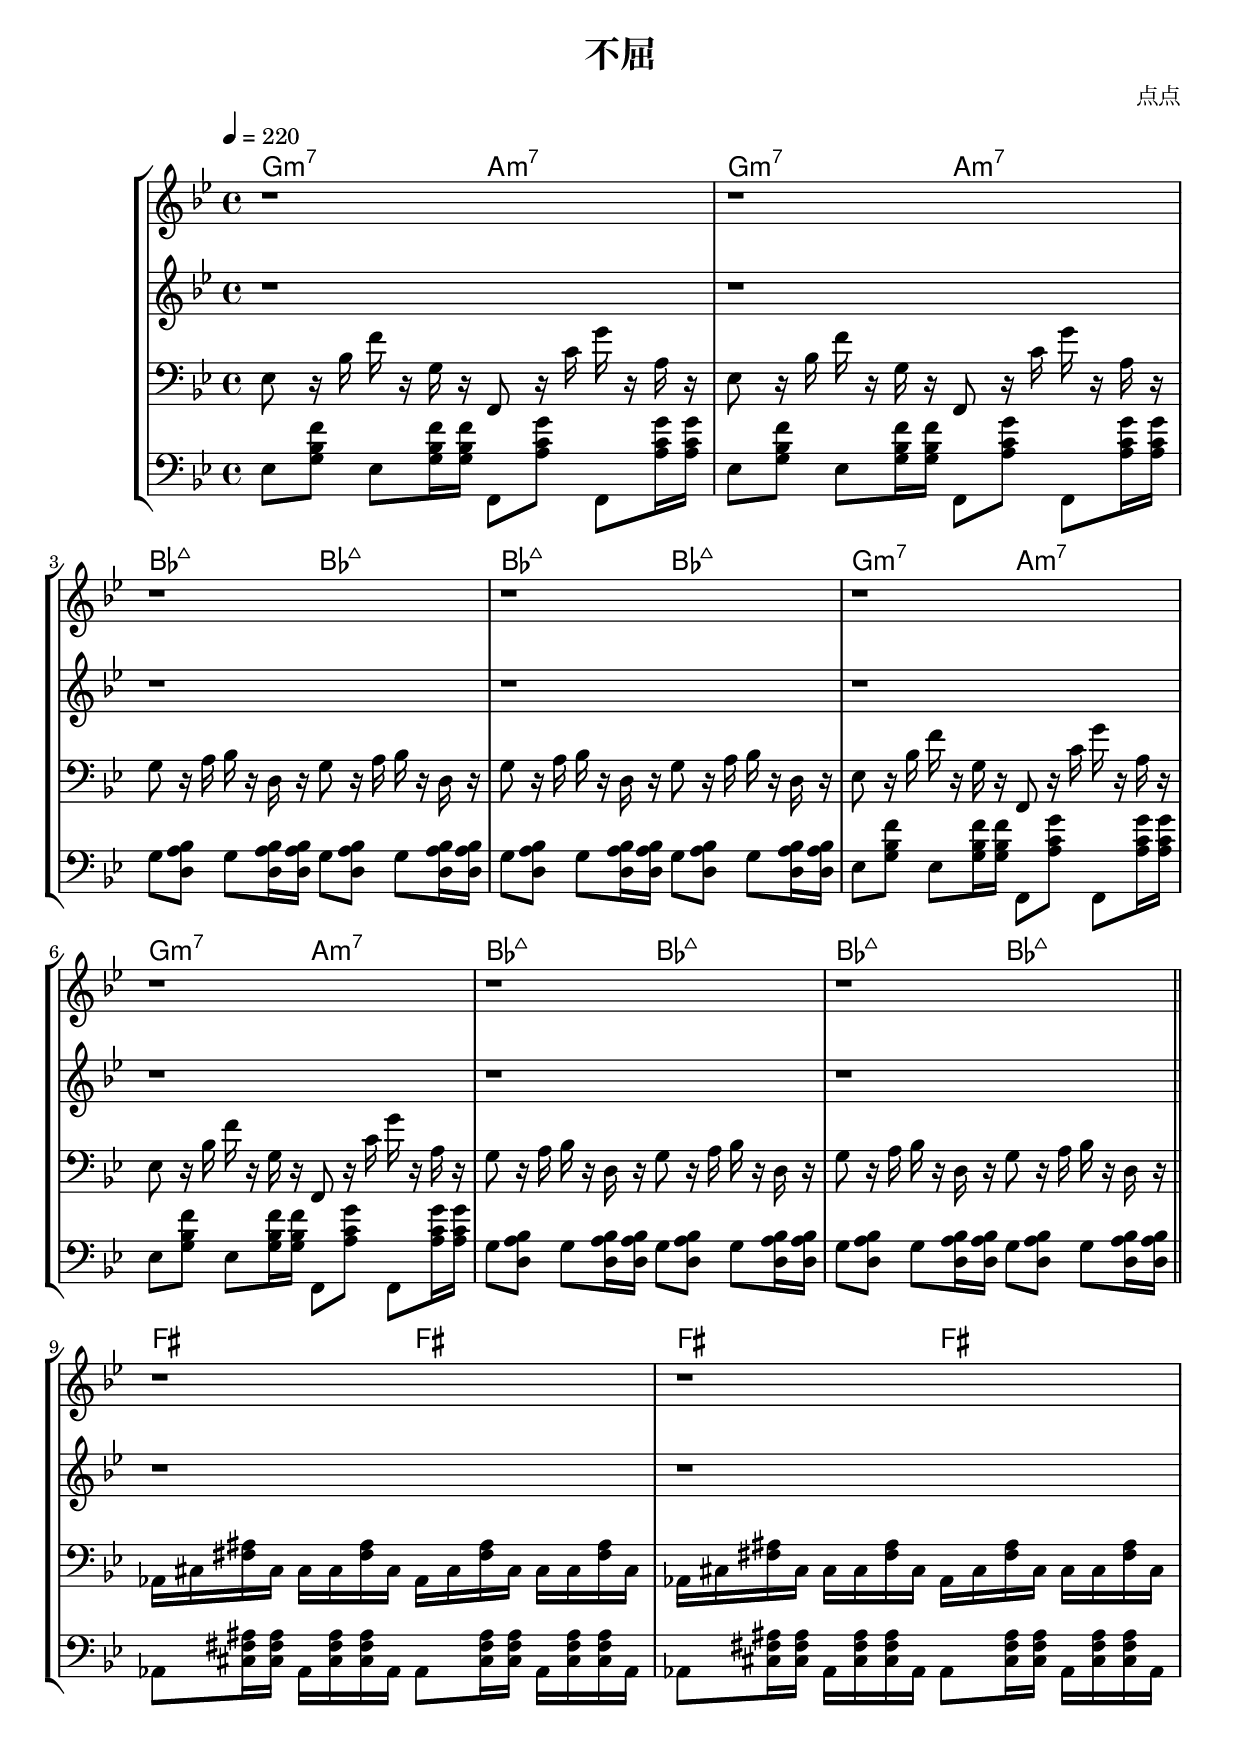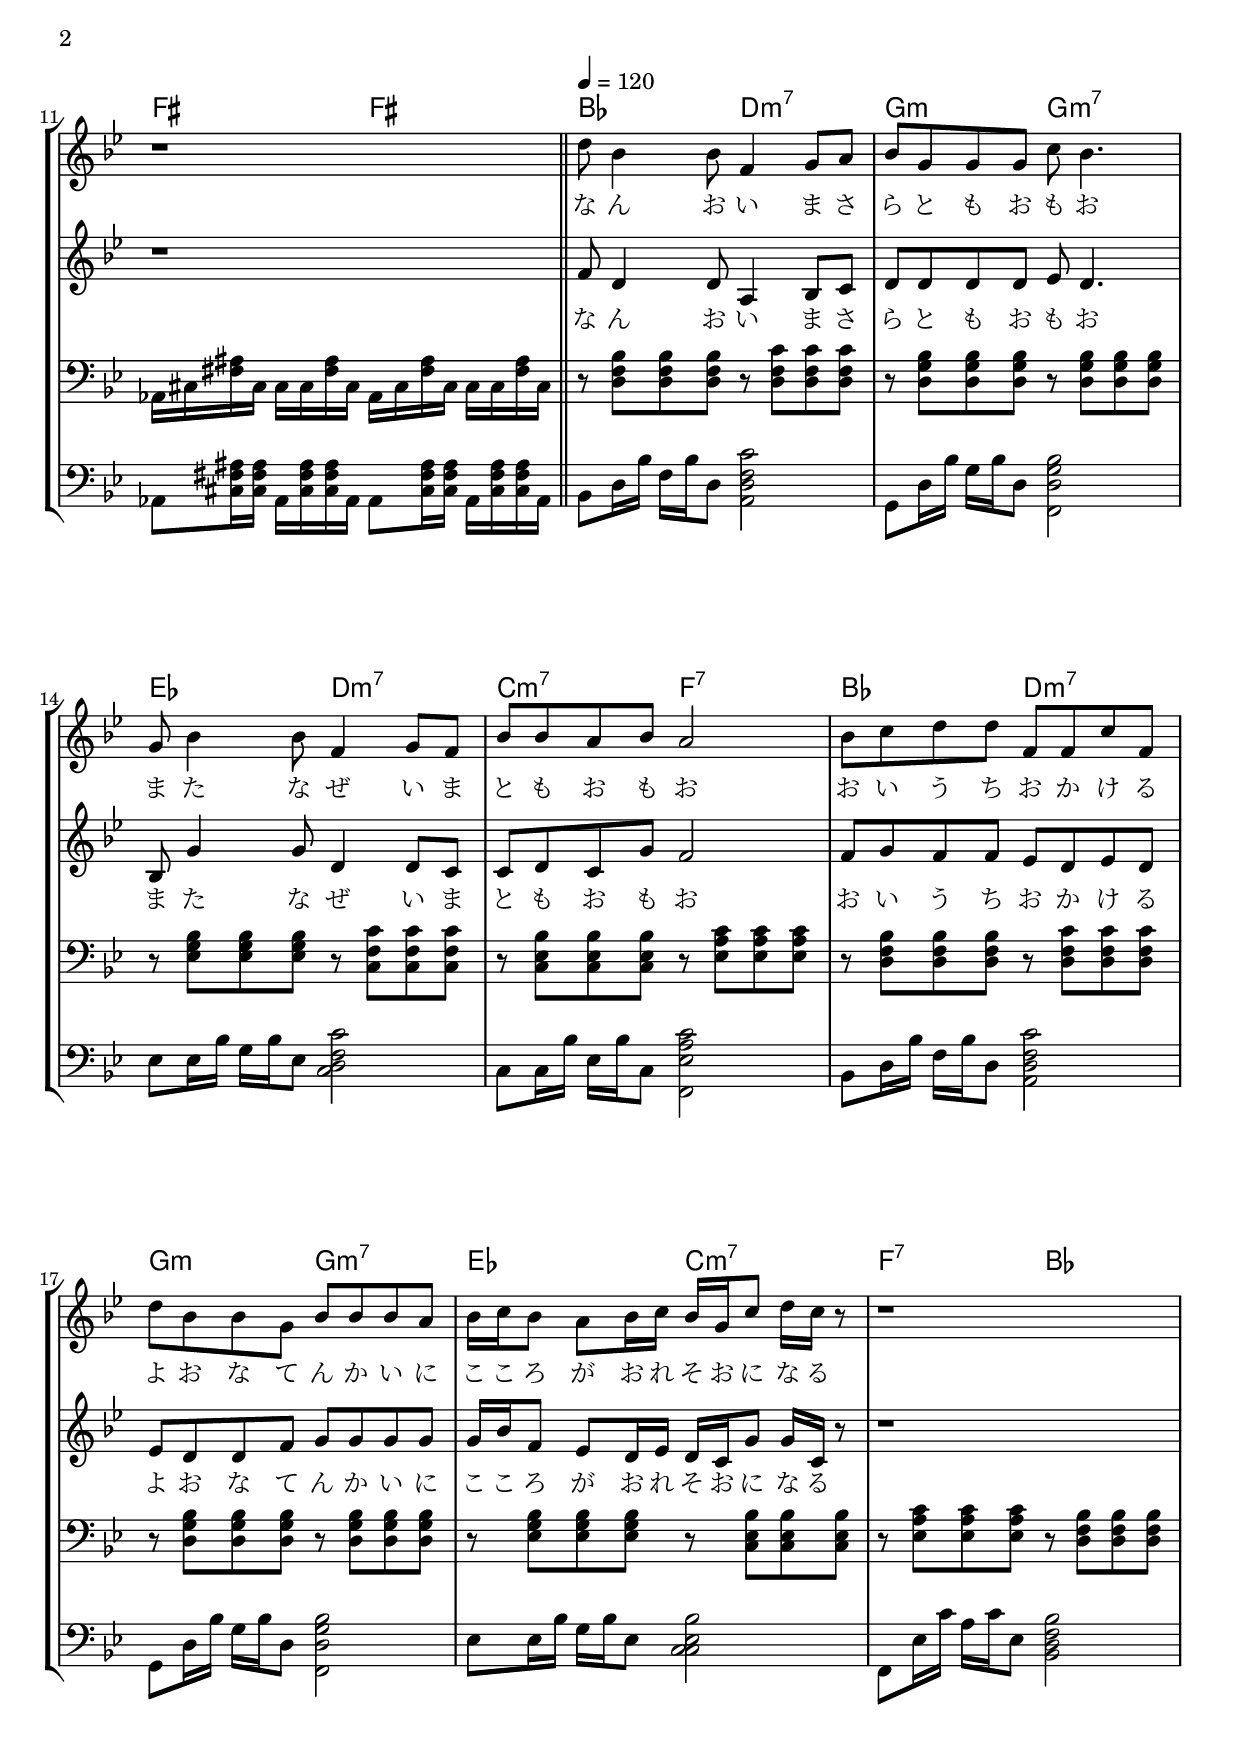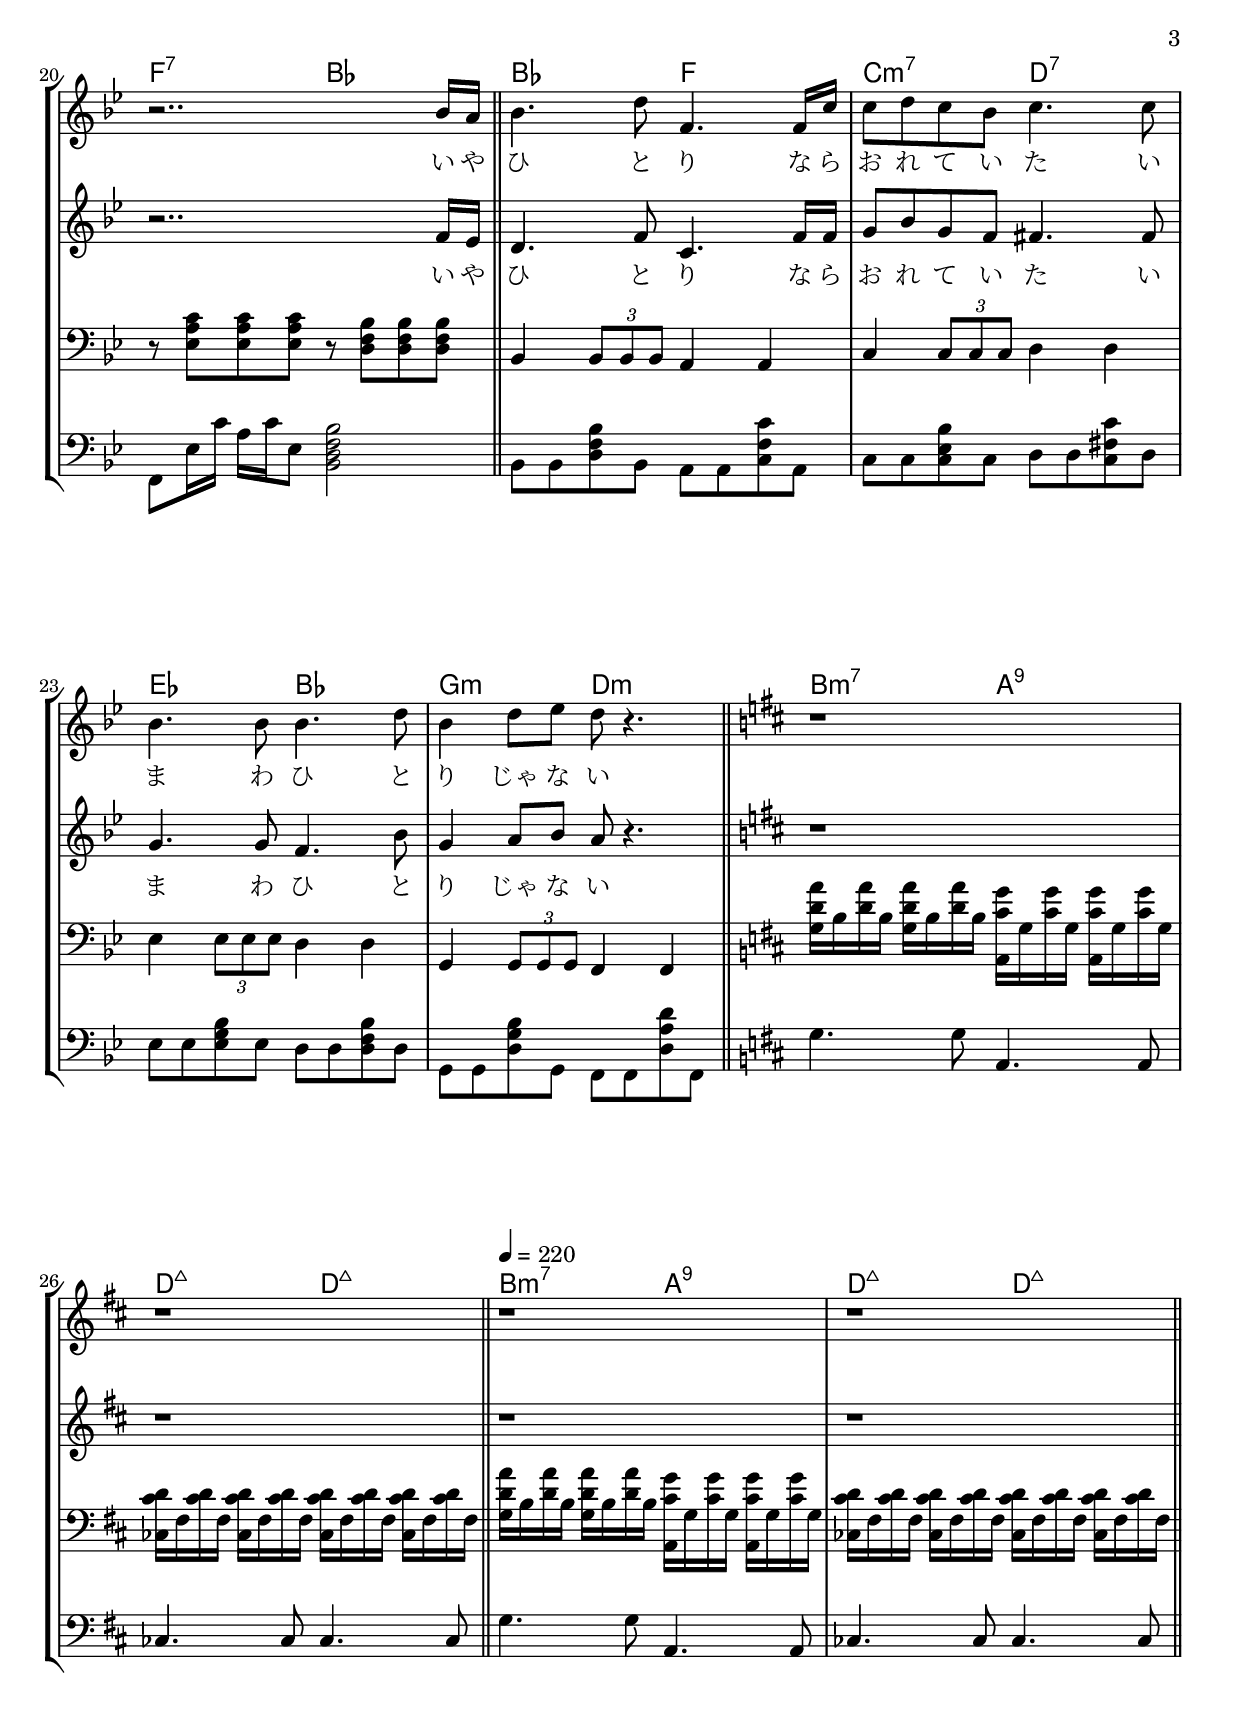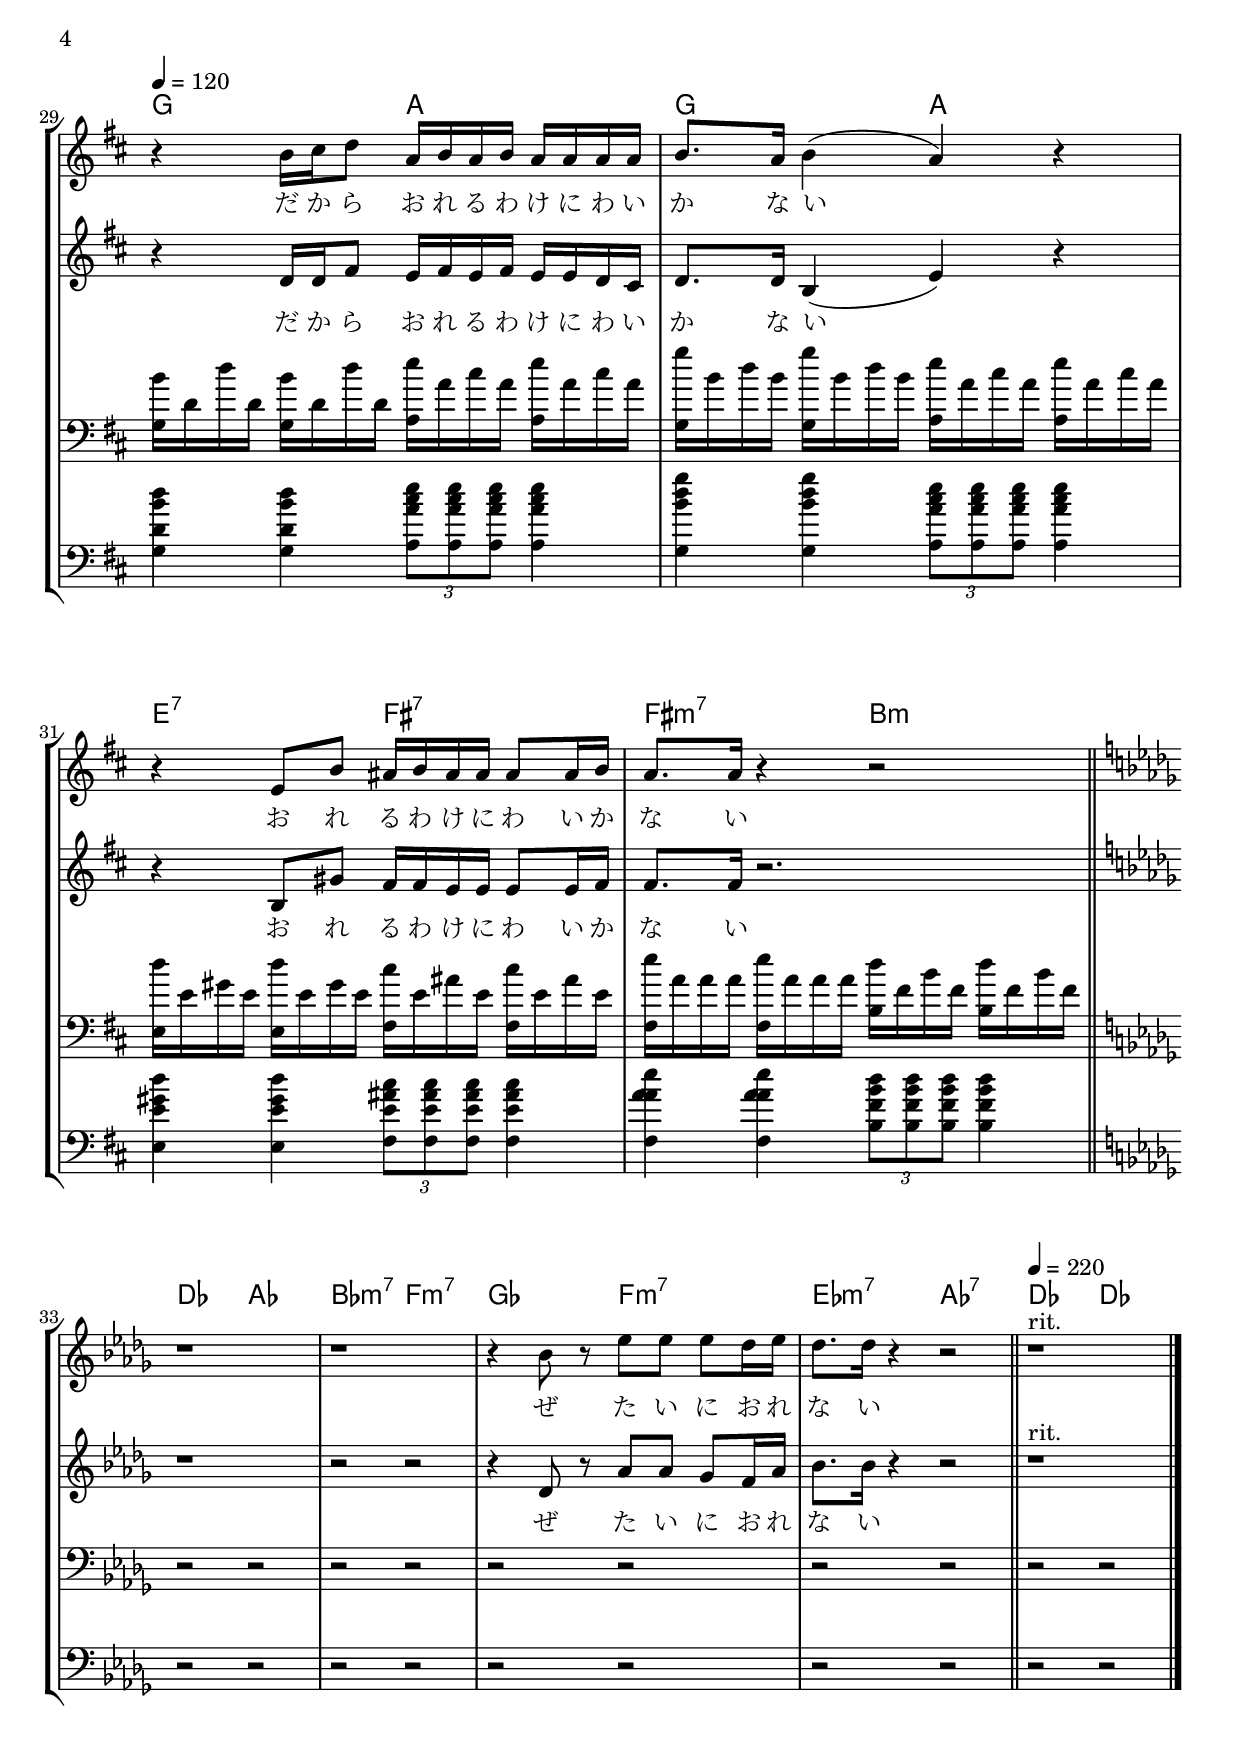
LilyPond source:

\version "2.12.1"

\header {
	title = \markup {不屈}
	composer = \markup \center-column {点点}
}

harmony = \chordmode {
	g2:min7 a:m7 g:min7 a:m7 bes:maj7 bes:maj7 bes:maj7 bes:maj7 g:min7 a:m7 g:min7 a:m7 bes:maj7 bes:maj7 bes:maj7 bes:maj7 

	fis fis fis fis fis fis 

	bes d:min7 g:m g:min7 es d:min7 c:min7 f:7 bes d:min7 g:m g:min7 es c:min7 f:7 bes f:7 bes 

	bes f c:min7 d:7 es bes g:m d:m 

	b:min7 a:9 d:maj7 d:maj7 

	b:min7 a:9 d:maj7 d:maj7 

	g a g a e:7 fis:7 fis:min7 b:m 

	des as bes:min7 f:min7 ges f:min7 es:min7 as:7 

	des des 
}

melody = {
	\key bes \major
	\tempo 4 = 220
	r1 | r1 | r1 | r1 | r1 | r1 | r1 | r1   
	r1 | r1 | r1   
	\set Staff.midiInstrument = #"mmi0.45"
		\tempo 4 = 120
d''8  bes'4  bes'8  f'4  g'8  a'8 
	bes'8  g'8  g'8  g'8  c''8  bes'4. 
	g'8  bes'4  bes'8  f'4  g'8  f'8 
	bes'8  bes'8  a'8  bes'8  a'2 
	bes'8  c''8  d''8  d''8  f'8  f'8  c''8  f'8 
	d''8  bes'8  bes'8  g'8  bes'8  bes'8  bes'8  a'8 
	bes'16  c''16  bes'8  a'8  bes'16  c''16  bes'16  g'16  c''8  d''16  c''16  	r8 r1 r2.. 	\set Staff.midiInstrument = #"mmi0.40"
	bes'16  a'16 
	bes'4.  d''8  f'4.  f'16  c''16 
	c''8  d''8  c''8  bes'8  c''4.  c''8 
	bes'4.  bes'8  bes'4.  d''8 
	bes'4  d''8  es''8  d''8  	r4. 	\key d \major
	r1 | r1   
	\tempo 4 = 220
	r1 | r1   
	\set Staff.midiInstrument = #"mmi0.40"
		\tempo 4 = 120
r4 b'16  cis''16  d''8  a'16  b'16  a'16  b'16  a'16  a'16  a'16  a'16 
	b'8.  a'16  b'4  (a'4)  r4 
	r4  e'8  b'8  ais'16  b'16  ais'16  ais'16  ais'8  ais'16  b'16 
	a'8.  a'16  r4  r2
	\set Staff.midiInstrument = #"mmi0.40"
		\key des \major
r1  
	r1 
	 r4  bes'8  r8  es''8  es''8  es''8  des''16  es''16 
	des''8.  des''16  r4  r2
	\tempo 4 = 220
	r1^"rit." \bar "|."
}

words = \lyricmode {
	
	
	な  ん  お  い  ま  さ  ら  と  も  お  も  お  ま  た  な  ぜ  い  ま  と  も  お  も  お  お  い  う  ち  お  か  け  る  よ  お  な  て  ん  か  い  に  こ  こ  ろ  が  お  れ  そ  お  に  な  る  
	い  や  ひ  と  り  な  ら  お  れ  て  い  た  い  ま  わ  ひ  と  り  じゃ  な  い  
	
	
	だ  か  ら  お  れ  る  わ  け  に  わ  い  か  な  い  お  れ  る  わ  け  に  わ  い  か  な  い  
	ぜ  た  い  に  お  れ  な  い  
	
}

secondmelody = {
	\key bes \major
	\tempo 4 = 220
	r1 | r1 | r1 | r1 | r1 | r1 | r1 | r1   
	r1 | r1 | r1   
	\set Staff.midiInstrument = #"mmi0.48"
		\tempo 4 = 120
f'8  d'4  d'8  a4  bes8  c'8 
	d'8  d'8  d'8  d'8  es'8  d'4. 
	bes8  g'4  g'8  d'4  d'8  c'8 
	c'8  d'8  c'8  g'8  f'2 
	f'8  g'8  f'8  f'8  es'8  d'8  es'8  d'8 
	es'8  d'8  d'8  f'8  g'8  g'8  g'8  g'8 
	g'16  bes'16  f'8  es'8  d'16  es'16  d'16  c'16  g'8  g'16  c'16  	r8 r1 r2.. 	\set Staff.midiInstrument = #"fss0.5"
	f'16  es'16 
	d'4.  f'8  c'4.  f'16  f'16 
	g'8  bes'8  g'8  f'8  fis'4.  fis'8 
	g'4.  g'8  f'4.  bes'8 
	g'4  a'8  bes'8  a'8  	r4. 	\key d \major
	r1 | r1   
	\tempo 4 = 220
	r1 | r1   
	\set Staff.midiInstrument = #"mmi0.38"
		\tempo 4 = 120
r4 d'16  d'16  fis'8  e'16  fis'16  e'16  fis'16  e'16  e'16  d'16  cis'16 
	d'8.  d'16  b4  (e'4)  r4 
	r4  b8  gis'8  fis'16  fis'16  e'16  e'16  e'8  e'16  fis'16 
	fis'8.  fis'16  r2.
	\set Staff.midiInstrument = #"mmi0.42"
		\key des \major
r1  
	r2  r2 
	r4  des'8  r8  as'8  as'8  ges'8  f'16  as'16 
	bes'8.  bes'16  r4  r2
	\tempo 4 = 220
	r1^"rit." \bar "|."
}

secondwords = \lyricmode {
	
	
	な  ん  お  い  ま  さ  ら  と  も  お  も  お  ま  た  な  ぜ  い  ま  と  も  お  も  お  お  い  う  ち  お  か  け  る  よ  お  な  て  ん  か  い  に  こ  こ  ろ  が  お  れ  そ  お  に  な  る  
	い  や  ひ  と  り  な  ら  お  れ  て  い  た  い  ま  わ  ひ  と  り  じゃ  な  い  
	
	
	だ  か  ら  お  れ  る  わ  け  に  わ  い  か  な  い  お  れ  る  わ  け  に  わ  い  か  な  い  
	ぜ  た  い  に  お  れ  な  い  
	
}

tempochange = {
	\tempo 4 = 220
	r1 | r1 | r1 | r1 | r1 | r1 | r1 | r1 \bar "||"
	\tempo 4 = 220
	r1 | r1 | r1 \bar "||"
	\tempo 4 = 120
	r1 | r1 | r1 | r1 | r1 | r1 | r1 | r1 | r1 \bar "||"
	\tempo 4 = 120
	r1 | r1 | r1 | r1 \bar "||"
	\tempo 4 = 120
	r1 | r1 \bar "||"
	\tempo 4 = 220
	r1 | r1 \bar "||"
	\tempo 4 = 120
	r1 | r1 | r1 | r1 \bar "||"
	\tempo 4 = 120
	r1 | r1 | r1 | r1 \bar "||"
	\tempo 4 = 220
	\tempo 4 = 165 r2 \tempo 4 = 146 r2 \bar "|."
}

mainacc = {
	\clef bass
	\set Staff.midiInstrument = #"Glockenspiel"
	\key bes \major
	\tempo 4 = 220
	es8r16bes16f'16r16g16r16
	f,8r16c'16g'16r16a16r16
	es8r16bes16f'16r16g16r16
	f,8r16c'16g'16r16a16r16
	g8r16a16bes16r16d16r16
	g8r16a16bes16r16d16r16
	g8r16a16bes16r16d16r16
	g8r16a16bes16r16d16r16
	es8r16bes16f'16r16g16r16
	f,8r16c'16g'16r16a16r16
	es8r16bes16f'16r16g16r16
	f,8r16c'16g'16r16a16r16
	g8r16a16bes16r16d16r16
	g8r16a16bes16r16d16r16
	g8r16a16bes16r16d16r16
	g8r16a16bes16r16d16r16
	\bar "||"

	\set Staff.midiInstrument = #"Tubular Bells"
	as,16 cis <fis ais> cis cis cis <fis ais> cis
	as,16 cis <fis ais> cis cis cis <fis ais> cis
	as,16 cis <fis ais> cis cis cis <fis ais> cis
	as,16 cis <fis ais> cis cis cis <fis ais> cis
	as,16 cis <fis ais> cis cis cis <fis ais> cis
	as,16 cis <fis ais> cis cis cis <fis ais> cis
	\bar "||"

	\set Staff.midiInstrument = #"Acoustic Guitar (steel)"
	\tempo 4 = 120
	r8 <d f bes>8 <d f bes>8 <d f bes>8
	r8 <d f c'>8 <d f c'>8 <d f c'>8
	r8 <d g bes>8 <d g bes>8 <d g bes>8
	r8 <d g bes>8 <d g bes>8 <d g bes>8
	r8 <es g bes>8 <es g bes>8 <es g bes>8
	r8 <c f c'>8 <c f c'>8 <c f c'>8
	r8 <c es bes>8 <c es bes>8 <c es bes>8
	r8 <es a c'>8 <es a c'>8 <es a c'>8
	r8 <d f bes>8 <d f bes>8 <d f bes>8
	r8 <d f c'>8 <d f c'>8 <d f c'>8
	r8 <d g bes>8 <d g bes>8 <d g bes>8
	r8 <d g bes>8 <d g bes>8 <d g bes>8
	r8 <es g bes>8 <es g bes>8 <es g bes>8
	r8 <c es bes>8 <c es bes>8 <c es bes>8
	r8 <es a c'>8 <es a c'>8 <es a c'>8
	r8 <d f bes>8 <d f bes>8 <d f bes>8
	r8 <es a c'>8 <es a c'>8 <es a c'>8
	r8 <d f bes>8 <d f bes>8 <d f bes>8
	\bar "||"

	\set Staff.midiInstrument = #"Rock Organ"
	bes,4 \tuplet 3/2 { bes,8 bes,8 bes,8 }
	a,4 a,4
	c4 \tuplet 3/2 { c8 c8 c8 }
	d4 d4
	es4 \tuplet 3/2 { es8 es8 es8 }
	d4 d4
	g,4 \tuplet 3/2 { g,8 g,8 g,8 }
	f,4 f,4
	\bar "||"

	\set Staff.midiInstrument = #"Vibraphone"
	\key d \major
	<g d' a'>16 b16 <d' a'>16 b16   <g d' a'>16 b16 <d' a'>16 b16
	<a, cis' g'>16 g16 <cis' g'>16 g16   <a, cis' g'>16 g16 <cis' g'>16 g16
	<ces cis' d'>16 fis16 <cis' d'>16 fis16   <ces cis' d'>16 fis16 <cis' d'>16 fis16
	<ces cis' d'>16 fis16 <cis' d'>16 fis16   <ces cis' d'>16 fis16 <cis' d'>16 fis16
	\bar "||"

	\set Staff.midiInstrument = #"Vibraphone"
	\tempo 4 = 220
	<g d' a'>16 b16 <d' a'>16 b16   <g d' a'>16 b16 <d' a'>16 b16
	<a, cis' g'>16 g16 <cis' g'>16 g16   <a, cis' g'>16 g16 <cis' g'>16 g16
	<ces cis' d'>16 fis16 <cis' d'>16 fis16   <ces cis' d'>16 fis16 <cis' d'>16 fis16
	<ces cis' d'>16 fis16 <cis' d'>16 fis16   <ces cis' d'>16 fis16 <cis' d'>16 fis16
	\bar "||"

	\set Staff.midiInstrument = #"Pad 6 (metallic)"
	\tempo 4 = 120
	<g b'>16 d' d'' d' <g b'> d' d'' d'
	<a e''>16 a' cis'' a' <a e''> a' cis'' a'
	<g g''>16 b' d'' b' <g g''> b' d'' b'
	<a e''>16 a' cis'' a' <a e''> a' cis'' a'
	<e d''>16 e' gis' e' <e d''> e' gis' e'
	<fis cis''>16 e' ais' e' <fis cis''> e' ais' e'
	<fis e''>16 a' a' a' <fis e''> a' a' a'
	<b d''>16 fis' b' fis' <b d''> fis' b' fis'
	\bar "||"

	\set Staff.midiInstrument = #"Acoustic grand"
	\key des \major
	r2
	r2
	r2
	r2
	r2
	r2
	r2
	r2
	\bar "||"

	\set Staff.midiInstrument = #"Acoustic grand"
	\tempo 4 = 220
	r2
	r2
	\bar "|."
}

subacc = {
	\clef bass
	\set Staff.midiInstrument = #"Tubular Bells"
	\key bes \major
	\tempo 4 = 220
	es8 <g bes f'> es <g bes f'>16 <g bes f'>
	f,8 <a c' g'> f, <a c' g'>16 <a c' g'>
	es8 <g bes f'> es <g bes f'>16 <g bes f'>
	f,8 <a c' g'> f, <a c' g'>16 <a c' g'>
	g8 <d a bes> g <d a bes>16 <d a bes>
	g8 <d a bes> g <d a bes>16 <d a bes>
	g8 <d a bes> g <d a bes>16 <d a bes>
	g8 <d a bes> g <d a bes>16 <d a bes>
	es8 <g bes f'> es <g bes f'>16 <g bes f'>
	f,8 <a c' g'> f, <a c' g'>16 <a c' g'>
	es8 <g bes f'> es <g bes f'>16 <g bes f'>
	f,8 <a c' g'> f, <a c' g'>16 <a c' g'>
	g8 <d a bes> g <d a bes>16 <d a bes>
	g8 <d a bes> g <d a bes>16 <d a bes>
	g8 <d a bes> g <d a bes>16 <d a bes>
	g8 <d a bes> g <d a bes>16 <d a bes>
	\bar "||"

	\set Staff.midiInstrument = #"Overdriven Guitar"
	as,8 <cis fis ais>16 <cis fis ais>16   as,16 <cis fis ais>16 <cis fis ais>16 as,16
	as,8 <cis fis ais>16 <cis fis ais>16   as,16 <cis fis ais>16 <cis fis ais>16 as,16
	as,8 <cis fis ais>16 <cis fis ais>16   as,16 <cis fis ais>16 <cis fis ais>16 as,16
	as,8 <cis fis ais>16 <cis fis ais>16   as,16 <cis fis ais>16 <cis fis ais>16 as,16
	as,8 <cis fis ais>16 <cis fis ais>16   as,16 <cis fis ais>16 <cis fis ais>16 as,16
	as,8 <cis fis ais>16 <cis fis ais>16   as,16 <cis fis ais>16 <cis fis ais>16 as,16
	\bar "||"

	\set Staff.midiInstrument = #"Guitar harmonics"
	\tempo 4 = 120
	bes,8 d16 bes f bes d8
	<a, d f c'>2
	g,8 d16 bes g bes d8
	<f, d g bes>2
	es8 es16 bes g bes es8
	<d c f c'>2
	c8 c16 bes es bes c8
	<f, es a c'>2
	bes,8 d16 bes f bes d8
	<a, d f c'>2
	g,8 d16 bes g bes d8
	<f, d g bes>2
	es8 es16 bes g bes es8
	<c c es bes>2
	f,8 es16 c' a c' es8
	<bes, d f bes>2
	f,8 es16 c' a c' es8
	<bes, d f bes>2
	\bar "||"

	\set Staff.midiInstrument = #"Orchestra Hit"
	bes,8 bes,8 <d f bes>8 bes,8
	a,8 a,8 <c f c'>8 a,8
	c8 c8 <c es bes>8 c8
	d8 d8 <c fis c'>8 d8
	es8 es8 <es g bes>8 es8
	d8 d8 <d f bes>8 d8
	g,8 g,8 <d g bes>8 g,8
	f,8 f,8 <d a d'>8 f,8
	\bar "||"

	\set Staff.midiInstrument = #"Distorted Guitar"
	\key d \major
	g4.g8
	a,4.a,8
	ces4.ces8
	ces4.ces8
	\bar "||"

	\set Staff.midiInstrument = #"Distorted Guitar"
	\tempo 4 = 220
	g4.g8
	a,4.a,8
	ces4.ces8
	ces4.ces8
	\bar "||"

	\set Staff.midiInstrument = #"Orchestra Hit"
	\tempo 4 = 120
	<g d' d'' b'>4 <g d' d'' b'>4
	\tuplet 3/2 { <a a' cis'' e''>8 <a a' cis'' e''>8 <a a' cis'' e''>8 } <a a' cis'' e''>4
	<g b' d'' g''>4 <g b' d'' g''>4
	\tuplet 3/2 { <a a' cis'' e''>8 <a a' cis'' e''>8 <a a' cis'' e''>8 } <a a' cis'' e''>4
	<e e' gis' d''>4 <e e' gis' d''>4
	\tuplet 3/2 { <fis e' ais' cis''>8 <fis e' ais' cis''>8 <fis e' ais' cis''>8 } <fis e' ais' cis''>4
	<fis a' a' e''>4 <fis a' a' e''>4
	\tuplet 3/2 { <b fis' b' d''>8 <b fis' b' d''>8 <b fis' b' d''>8 } <b fis' b' d''>4
	\bar "||"

	\set Staff.midiInstrument = #"Acoustic grand"
	\key des \major
	r2
	r2
	r2
	r2
	r2
	r2
	r2
	r2
	\bar "||"

	\set Staff.midiInstrument = #"Acoustic grand"
	\tempo 4 = 220
	r2
	r2
	\bar "|."
}

percA = {
	\drummode {
	r8 cymr8 cymr8 cymr8 cymr8 cymr8 cymr8 cymr8  |cymr8 cymr8 cymr8 cymr8 cymr8 cymr8 cymr8 cymr8  |cymr8 cymr8 cymr8 cymr8 cymr8 cymr8 cymr8 cymr8  |cymr8 cymr8 cymr8 cymr8 cymr8 cymr8 cymr8 cymr8  |r8 cymr8 cymr8 cymr8 cymr8 cymr8 cymr8 cymr8  |cymr8 cymr8 cymr8 cymr8 cymr8 cymr8 cymr8 cymr8  |cymr8 cymr8 cymr8 cymr8 cymr8 cymr8 cymr8 cymr8  |cymr8 cymr8 cymr4 cymr8 cymr4.  \bar "||"
	r4 hh4 hh4 hh4  |hh4 hh4 hh4 hh4  |r1  \bar "||"
	r2. hho4  |r1  |r2. hho4  |r1  |r2. hho4  |r1  |r2. hho4  |r1  |r1  \bar "||"
	r2 r8 hho4.  |r2 r8 hho4.  |r2 r8 hho4.  |r2 r8 hho4.  \bar "||"
	\times 16/12{ r8 hh8. hh8. hh8. hh16 } |\times 16/24{ hh4. hh1 r8 } \bar "||"
	\times 16/12{ r8 hh8. hh8. hh8. hh16 } |\times 16/24{ hh4. hh1 r8 } \bar "||"
	r4 hh4 hh4 hh4  |hh4 hh4 hh4 hh4  |hh4 hh4 hh4 hh4  |r1  \bar "||"
	r1 |r1 |r1 |r1 \bar "||"
	\times 16/12{ r8. hh4 hh8 hh8. } \bar "|."
	}
}

percB = {
	\drummode {
	r4 sn8 sn4. sn4  |r4 sn8 sn4. sn4  |r4 sn8 sn4. sn4  |r4 sn8 sn4. sn4  |r4 sn8 sn4. sn4  |r4 sn8 sn4. sn4  |r4 sn8 sn4. sn4  |r8 sn8 sn4 sn8 sn8 sn16 sn16 sn16 sn16  \bar "||"
	r4 sn8 sn4. sn4  |r4 sn8 sn4. sn4  |sn16 sn16 sn16 sn16 sn16 sn16 sn16 sn16 sn16 sn16 sn16 sn16 sn16 sn16 sn16 sn16  \bar "||"
	r4 hh4 hh2  |hh4 hh4 hh4 hh4  |hh4 hh4 hh4 r16 hh8.  |hh4 hh4 hh4 hh4  |r4 hh4 hh2  |hh4 hh4 hh4 hh4  |hh4 hh4 hh4 r16 hh8.  |hh4 hh4 hh4 hh4  |r4 hh4. r16 hh8 hh8 hh16  \bar "||"
	r8 hh8 hh8 hh8 hh4. hh8  |hh8 hh8 hh8 hh8 hh4 hh8 hh8  |hh8 hh8 hh8 hh8 hh4. hh8  |r16 hh4 hh4 hh4 r16 hh8  \bar "||"
	\times 16/12{ r2. } |\times 16/24{ r8 sn8 sn4 sn16 sn16 sn4 sn2 r8 } \bar "||"
	\times 16/12{ r2. } |\times 16/24{ r8 sn8 sn4 sn16 sn16 sn4 sn2 r8 } \bar "||"
	r4 sn8 sn4. sn4  |r4 sn8 sn4. sn4  |r4 sn8 sn4. sn4  |sn16 sn16 sn16 sn16 sn16 sn16 sn16 sn16 sn16 sn16 sn16 sn16 sn16 sn16 sn16 sn16  \bar "||"
	r1 |r1 |r1 |r1 \bar "||"
	\times 16/12{ sn16 sn4 r16 sn8 sn4 } \bar "|."
	}
}

percC = {
	\drummode {
	bd4 bd4 bd4 bd4  |bd4 bd4 bd8 bd8 bd4  |bd4 bd4 bd4 bd4  |bd4 bd4 bd8 bd8 bd4  |bd4 bd4 bd4 bd4  |bd4 bd4 bd8 bd8 bd4  |bd4 bd4 bd4 bd4  |bd4. bd8 bd4 bd8 bd8  \bar "||"
	bd4 bd4 bd4 bd4  |bd4 bd4 bd4 bd8 bd8  |bd4 bd4 bd8 bd8 bd8 bd8  \bar "||"
	r16 hhp8 hhp8 hhp8 hhp8 hhp8 hhp8 hhp8 hhp16  |r16 hhp8 hhp8 hhp8 hhp8 hhp8 hhp8 hhp8 hhp16  |r16 hhp8 hhp8 hhp8 hhp8 hhp8 hhp4 hhp16  |r16 hhp8 hhp8 hhp8 hhp8 hhp8 hhp8 hhp8 hhp16  |r16 hhp8 hhp8 hhp8 hhp8 hhp8 hhp8 hhp8 hhp16  |r16 hhp8 hhp8 hhp8 hhp8 hhp8 hhp8 hhp8 hhp16  |r16 hhp8 hhp8 hhp8 hhp8 hhp8 hhp4 hhp16  |r16 hhp8 hhp8 hhp8 hhp8 hhp8 hhp8 hhp8 hhp16  |r16 hhp8 hhp8 hhp8 hhp8. hhp8 hhp8 hhp8  \bar "||"
	r16 hhp4 hhp8 hhp8 hhp4. hhp16  |r16 hhp4 hhp8 hhp8 hhp4 hhp8.  |r16 hhp4 hhp8 hhp8 hhp4 hhp8 hhp16  |r8 hhp8 hhp8 hhp8 hhp4 r16 hhp8.  \bar "||"
	\times 16/12{ bd4. bd4. } |\times 16/24{ bd4. bd4. bd4 bd4. bd8 } \bar "||"
	\times 16/12{ bd4. bd4. } |\times 16/24{ bd4. bd4. bd4 bd4. bd8 } \bar "||"
	bd4 bd4 bd4 bd4  |bd4 bd4 bd4 bd8 bd8  |bd4 bd4 bd4 bd4  |bd4 bd4 bd8 bd8 bd8 bd8  \bar "||"
	r1 |r1 |r1 |r1 \bar "||"
	\times 16/12{ r8 bd16 bd8 bd16 bd8 bd16 bd8 bd16 } \bar "|."
	}
}

percD = {
	\drummode {
	cymc1  |r1 |r1 |r1 |cymc1  |r1 |r1 |r1 \bar "||"
	r8 hhp4 hhp4 hhp4 hhp8  |r8 hhp4 hhp4 hhp4 hhp8  |r8 hhp4 hhp4 hhp4 hhp8  \bar "||"
	r8 sn4 sn4 sn4 sn8  |r8 sn4 sn4 sn4 sn8  |r8 sn4 sn4 sn4 sn8  |r8 sn4 sn4 sn4 sn8  |r8 sn4 sn4 sn4 sn8  |r8 sn4 sn4 sn4 sn8  |r8 sn4 sn4 sn4 sn8  |r8 sn4 sn4 sn4 sn8  |r8 sn4 sn8 sn16 sn8 sn8 sn8 sn16  \bar "||"
	r8. sn2 r16 sn4  |r8. sn2 r16 sn8. sn16  |r8. sn2 r16 sn4  |r8. sn2 r16 sn4  \bar "||"
	\times 16/12{ r8. hho4. hho8. } |\times 16/24{ r1 r2 } \bar "||"
	\times 16/12{ r8. hho4. hho8. } |\times 16/24{ r1 r2 } \bar "||"
	r8 hhp4 hhp4 hhp4 hhp8  |r8 hhp4 hhp4 hhp4 hhp8  |r8 hhp4 hhp4 hhp4 hhp8  |r8 hhp4 hhp4 hhp4 hhp8  \bar "||"
	r1 |r1 |r1 |r1 \bar "||"
	\times 16/12{ r4 r16 hhp4 r16 hhp8 } \bar "|."
	}
}

percE = {
	\drummode {
	r1 |r1 |r1 |r1 |r1 |r1 |r1 |r4 r16 hhp8 hhp2 r16  \bar "||"
	cymc1  |r1 |r1 \bar "||"
	bd4 bd4 bd16 bd8 bd16 bd4  |bd4 bd4 bd16 bd8 bd16 bd4  |bd4 bd4 bd16 bd8 bd16 bd4  |bd4 bd4 bd16 bd8 bd16 bd4  |bd4 bd4 bd16 bd8 bd16 bd4  |bd4 bd4 bd16 bd8 bd16 bd4  |bd4 bd4 bd16 bd8 bd16 bd4  |bd4 bd4 bd16 bd8 bd16 bd4  |bd4 bd8. bd8 bd8 bd8 bd8 bd16  \bar "||"
	bd4. bd8 bd2  |bd4. bd8 bd4. bd8  |bd4. bd8 bd2  |bd4. bd8 bd4 bd4  \bar "||"
	\times 16/12{ hhp4. hhp4. } |\times 16/24{ r4 hhp2 hhp2. } \bar "||"
	\times 16/12{ hhp4. hhp4. } |\times 16/24{ r4 hhp2 hhp2. } \bar "||"
	cymc1  |r1 |r1 |r1 \bar "||"
	r1 |r1 |r1 |r1 \bar "||"
	\times 16/12{ r2 r8. hho16 } \bar "|."
	}
}

percF = {
	\drummode {
	r1 |r1 |r1 |r1 |r1 |r1 |r1 |r4. hh2 r8  \bar "||"
	r1 | r1 | r1 \bar "||"
	cymc1  |r1 |r1 |r1 |cymc1  |r1 |r1 |r1 |cymc1  \bar "||"
	cymc1  |r1 |r1 |cymc1  \bar "||"
	\times 16/12{ r2. } |\times 16/24{ r1 r8 tomml8 tomml4 } \bar "||"
	\times 16/12{ r2. } |\times 16/24{ r1 r8 tomml8 tomml4 } \bar "||"
	r1 | r1 | r1 | r1 \bar "||"
	r1 | r1 | r1 | r1 \bar "||"
	r1 \bar "|."
	}
}

percG = {
	\drummode {
	r1 | r1 | r1 | r1 | r1 | r1 | r1 | r1 \bar "||"
	r1 | r1 | r1 \bar "||"
	r1 | r1 | r1 | r1 | r1 | r1 | r1 | r1 | r1 \bar "||"
	r1 |r1 |r1 |r4. r16 tommh2 r16  \bar "||"
	r1 |\times 16/24{ r1 r4. tomfh8 } \bar "||"
	r1 |\times 16/24{ r1 r4. tomfh8 } \bar "||"
	r1 | r1 | r1 | r1 \bar "||"
	r1 | r1 | r1 | r1 \bar "||"
	r1 \bar "|."
	}
}

percH = {
	\drummode {
	r1 | r1 | r1 | r1 | r1 | r1 | r1 | r1 \bar "||"
	r1 | r1 | r1 \bar "||"
	r1 | r1 | r1 | r1 | r1 | r1 | r1 | r1 | r1 \bar "||"
	r1 |r1 |r1 |r2. r8 toml8  \bar "||"
	r1 | r1 \bar "||"
	r1 | r1 \bar "||"
	r1 | r1 | r1 | r1 \bar "||"
	r1 | r1 | r1 | r1 \bar "||"
	r1 \bar "|."
	}
}

\score {
	<<
		\new StaffGroup <<
			\new ChordNames {\harmony}
			\new Voice = "melody" {\melody}
			\new Lyrics \lyricsto "melody" \words
			\new Voice = "secondmelody" {\secondmelody}
			\new Lyrics \lyricsto "secondmelody" \secondwords
			\new Staff = "mainacc" {\mainacc}
			\new Staff = "subacc" {\subacc}
		>>
	>>
	\layout { }
}
